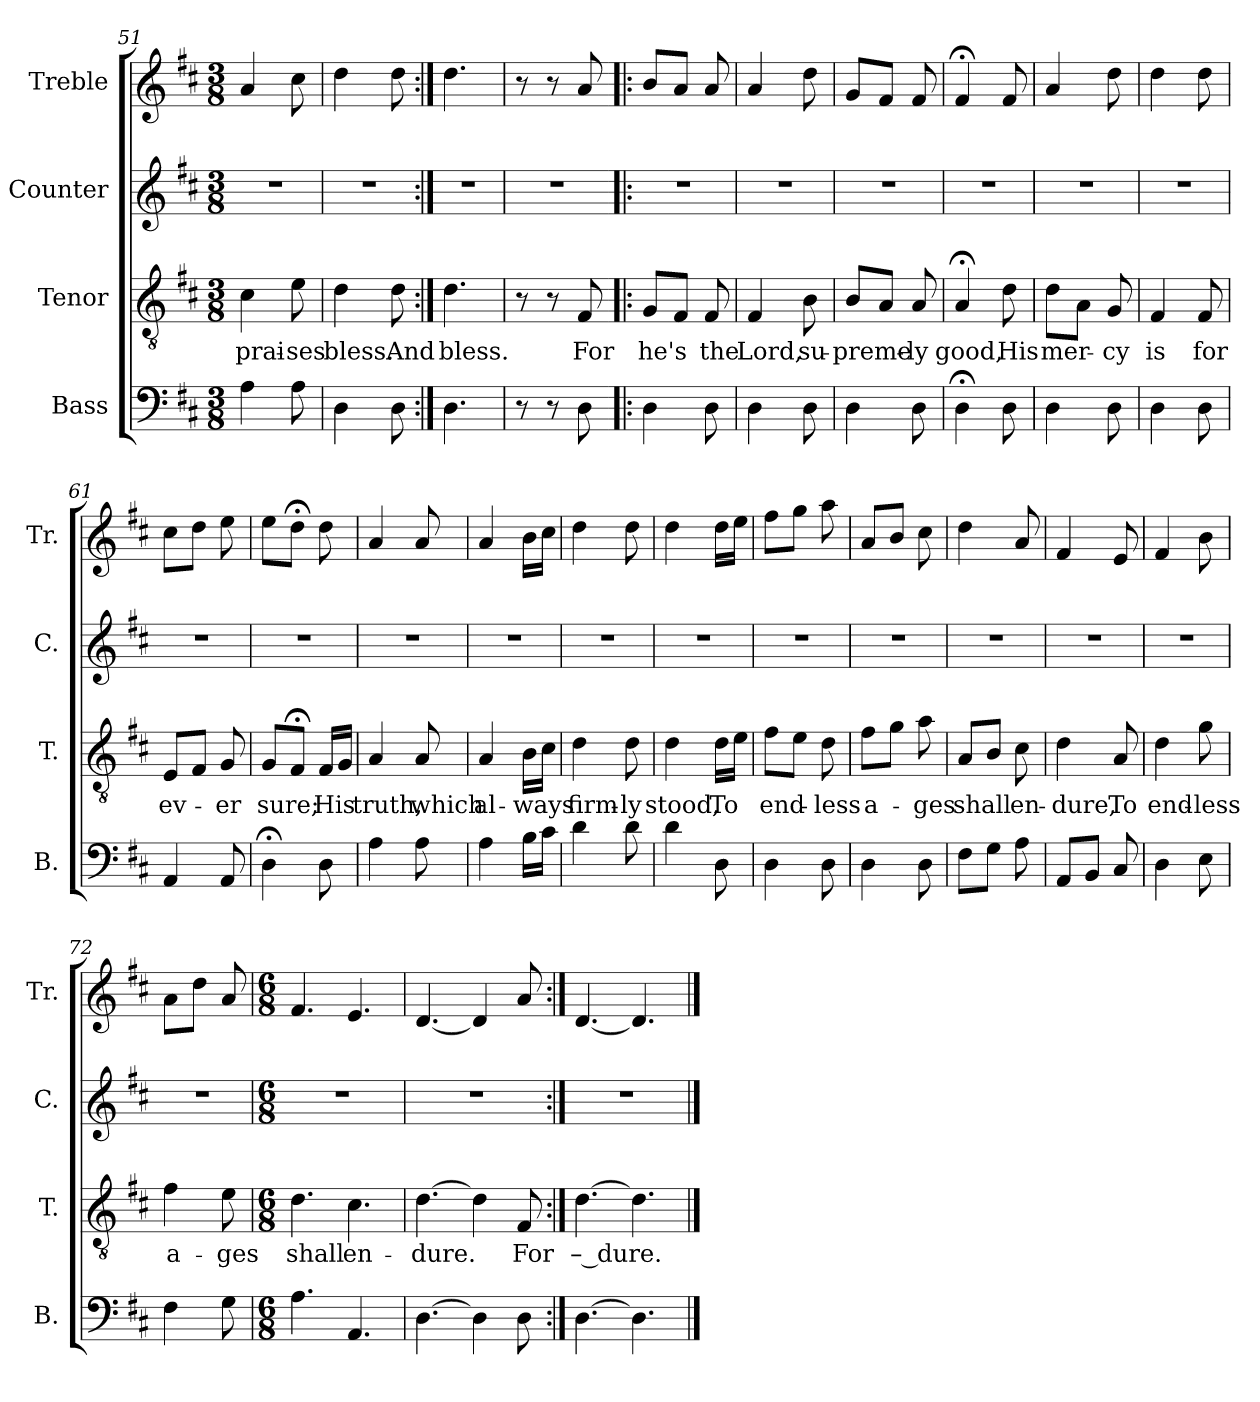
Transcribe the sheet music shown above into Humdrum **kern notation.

**kern	**kern	**text	**kern	**kern
*part4	*part3	*part3	*part2	*part1
*staff4	*staff3	*staff3	*staff2	*staff1
*I"Bass	*I"Tenor	*	*I"Counter	*I"Treble
*I'B.	*I'T.	*	*I'C.	*I'Tr.
*clefF4	*clefGv2	*	*clefG2	*clefG2
*k[f#c#]	*k[f#c#]	*	*k[f#c#]	*k[f#c#]
*M3/8	*M3/8	*	*M3/8	*M3/8
=51	=51	=51	=51	=51
4A\	4c#\	prai-	4.r	4a/
8A\	8e\	-ses	.	8cc#\
=52	=52	=52	=52	=52
4D\	4d\	bless.	4.r	4dd\
8D\	8d\	And	.	8dd\
=53:|!	=53:|!	=53:|!	=53:|!	=53:|!
4.D\	4.d\	bless.	4.r	4.dd\
=54	=54	=54	=54	=54
8r	8r	.	4.r	8r
8r	8r	.	.	8r
8D\	8F#/	For	.	8a/
!!LO:LB:g=z
=55!|:	=55!|:	=55!|:	=55!|:	=55!|:
4D\	8G/L	he's	4.r	8b/L
.	8F#/J	.	.	8a/J
8D\	8F#/	the	.	8a/
=56	=56	=56	=56	=56
4D\	4F#/	Lord,	4.r	4a/
8D\	8B\	su-	.	8dd\
=57	=57	=57	=57	=57
4D\	8B/L	-preme-	4.r	8g/L
.	8A/J	.	.	8f#/J
8D\	8A/	-ly	.	8f#/
=58	=58	=58	=58	=58
4D;<\	4A;</	good,	4.r	4f#;</
8D\	8d\	His	.	8f#/
=59	=59	=59	=59	=59
4D\	8d\L	mer-	4.r	4a/
.	8A\J	.	.	.
8D\	8G/	-cy	.	8dd\
=60	=60	=60	=60	=60
4D\	4F#/	is	4.r	4dd\
8D\	8F#/	for	.	8dd\
=61	=61	=61	=61	=61
4AA/	8E/L	ev-	4.r	8cc#\L
.	8F#/J	.	.	8dd\J
8AA/	8G/	-er	.	8ee\
=62	=62	=62	=62	=62
4D;<\	8G/L	sure;	4.r	8ee\L
.	8F#;</J	.	.	8dd;<\J
8D\	16F#/LL	His	.	8dd\
.	16G/JJ	.	.	.
=63	=63	=63	=63	=63
4A\	4A/	truth,	4.r	4a/
8A\	8A/	which	.	8a/
!!LO:LB:g=z
=64	=64	=64	=64	=64
4A\	4A/	al-	4.r	4a/
16B\LL	16B\LL	-ways	.	16b\LL
16c#\JJ	16c#\JJ	.	.	16cc#\JJ
=65	=65	=65	=65	=65
4d\	4d\	firm-	4.r	4dd\
8d\	8d\	-ly	.	8dd\
=66	=66	=66	=66	=66
4d\	4d\	stood,	4.r	4dd\
8D\	16d\LL	To	.	16dd\LL
.	16e\JJ	.	.	16ee\JJ
=67	=67	=67	=67	=67
4D\	8f#\L	end-	4.r	8ff#\L
.	8e\J	.	.	8gg\J
8D\	8d\	-less	.	8aa\
=68	=68	=68	=68	=68
4D\	8f#\L	a-	4.r	8a/L
.	8g\J	.	.	8b/J
8D\	8a\	-ges	.	8cc#\
=69	=69	=69	=69	=69
8F#\L	8A/L	shall	4.r	4dd\
8G\J	8B/J	.	.	.
8A\	8c#\	en-	.	8a/
=70	=70	=70	=70	=70
8AA/L	4d\	-dure,	4.r	4f#/
8BB/J	.	.	.	.
8C#/	8A/	To	.	8e/
=71	=71	=71	=71	=71
4D\	4d\	end-	4.r	4f#/
8E\	8g\	-less	.	8b\
=72	=72	=72	=72	=72
4F#\	4f#\	a-	4.r	8a\L
.	.	.	.	8dd\J
8G\	8e\	-ges	.	8a/
=73	=73	=73	=73	=73
*M6/8	*M6/8	*	*M6/8	*M6/8
*	*	*	*	*MM90
4.A\	4.d\	shall	2.r	4.f#/
4.AA/	4.c#\	en-	.	4.e/
!!LO:LB:g=z
=74	=74	=74	=74	=74
[4.D\	[4.d\	-dure.	2.r	[4.d/
4D\]	4d\]	.	.	4d/]
8D\	8F#/	For	.	8a/
=75:|!	=75:|!	=75:|!	=75:|!	=75:|!
[4.D\	[4.d\	– dure.	2.r	[4.d/
4.D\]	4.d\]	.	.	4.d/]
==	==	==	==	==
*-	*-	*-	*-	*-
